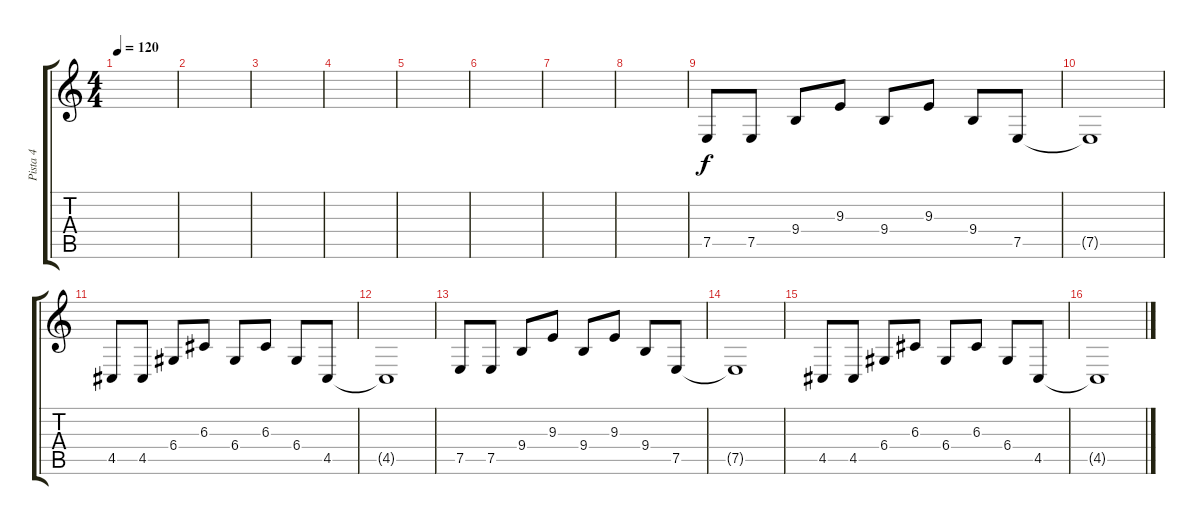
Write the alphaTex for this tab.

\track ("Pista 4" "Pista 4") {instrument electricgrandpiano}
\staff {score tabs}
\tuning (E4 B3 G3 D3 A2 E2) {hide}
\ts (4 4)
\tempo 120
\clef g2
\ks c
|
|
|
|
|
|
|
|
7.5.8 7.5.8 9.4.8 9.3.8 9.4.8 9.3.8 9.4.8 7.5.8 |
7.5{t}.1 |
4.5.8 4.5.8 6.4.8 6.3.8 6.4.8 6.3.8 6.4.8 4.5.8 |
4.5{t}.1 |
7.5.8 7.5.8 9.4.8 9.3.8 9.4.8 9.3.8 9.4.8 7.5.8 |
7.5{t}.1 |
4.5.8 4.5.8 6.4.8 6.3.8 6.4.8 6.3.8 6.4.8 4.5.8 |
4.5{t}.1
